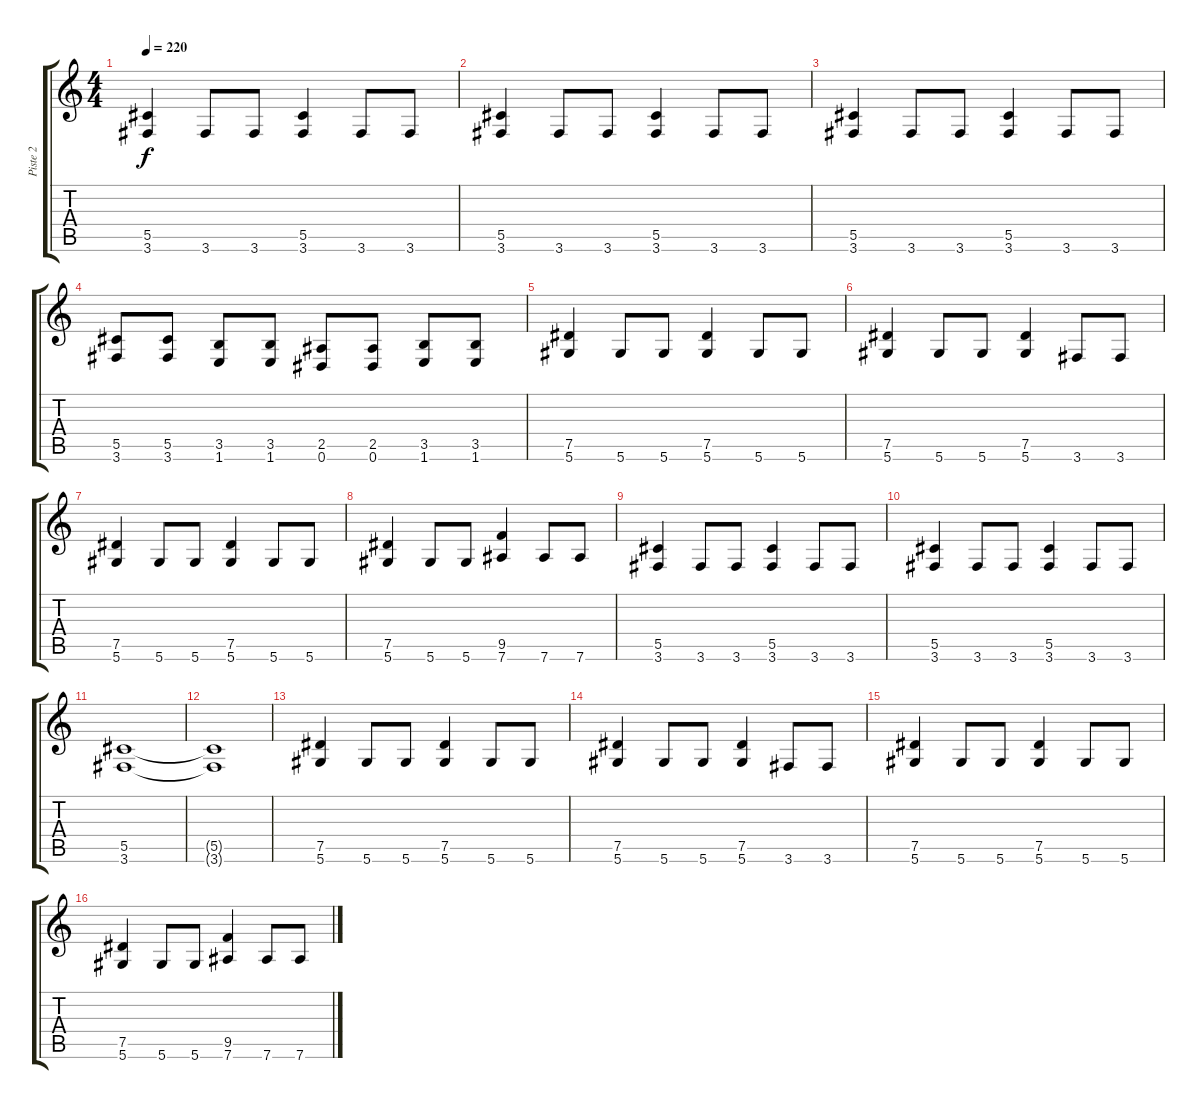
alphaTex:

\track ("Piste 2" "Piste 2") {instrument distortionguitar}
\staff {score tabs}
\tuning (Eb4 Bb3 Gb3 Db3 Ab2 Eb2) {hide}
\ts (4 4)
\tempo 220
\clef g2
\ks c
(5.5 3.6).4{dy f} 3.6.8 3.6.8 (5.5 3.6).4 3.6.8 3.6.8 |
(5.5 3.6).4 3.6.8 3.6.8 (5.5 3.6).4 3.6.8 3.6.8 |
(5.5 3.6).4 3.6.8 3.6.8 (5.5 3.6).4 3.6.8 3.6.8 |
(5.5 3.6).8 (5.5 3.6).8 (3.5 1.6).8 (3.5 1.6).8 (2.5 0.6).8 (2.5 0.6).8 (3.5 1.6).8 (3.5 1.6).8 |
(7.5 5.6).4 5.6.8 5.6.8 (7.5 5.6).4 5.6.8 5.6.8 |
(7.5 5.6).4 5.6.8 5.6.8 (7.5 5.6).4 3.6.8 3.6.8 |
(7.5 5.6).4 5.6.8 5.6.8 (7.5 5.6).4 5.6.8 5.6.8 |
(7.5 5.6).4 5.6.8 5.6.8 (9.5 7.6).4 7.6.8 7.6.8 |
(5.5 3.6).4 3.6.8 3.6.8 (5.5 3.6).4 3.6.8 3.6.8 |
(5.5 3.6).4 3.6.8 3.6.8 (5.5 3.6).4 3.6.8 3.6.8 |
(5.5 3.6).1 |
(5.5{t} 3.6{t}).1 |
(7.5 5.6).4 5.6.8 5.6.8 (7.5 5.6).4 5.6.8 5.6.8 |
(7.5 5.6).4 5.6.8 5.6.8 (7.5 5.6).4 3.6.8 3.6.8 |
(7.5 5.6).4 5.6.8 5.6.8 (7.5 5.6).4 5.6.8 5.6.8 |
(7.5 5.6).4 5.6.8 5.6.8 (9.5 7.6).4 7.6.8 7.6.8
